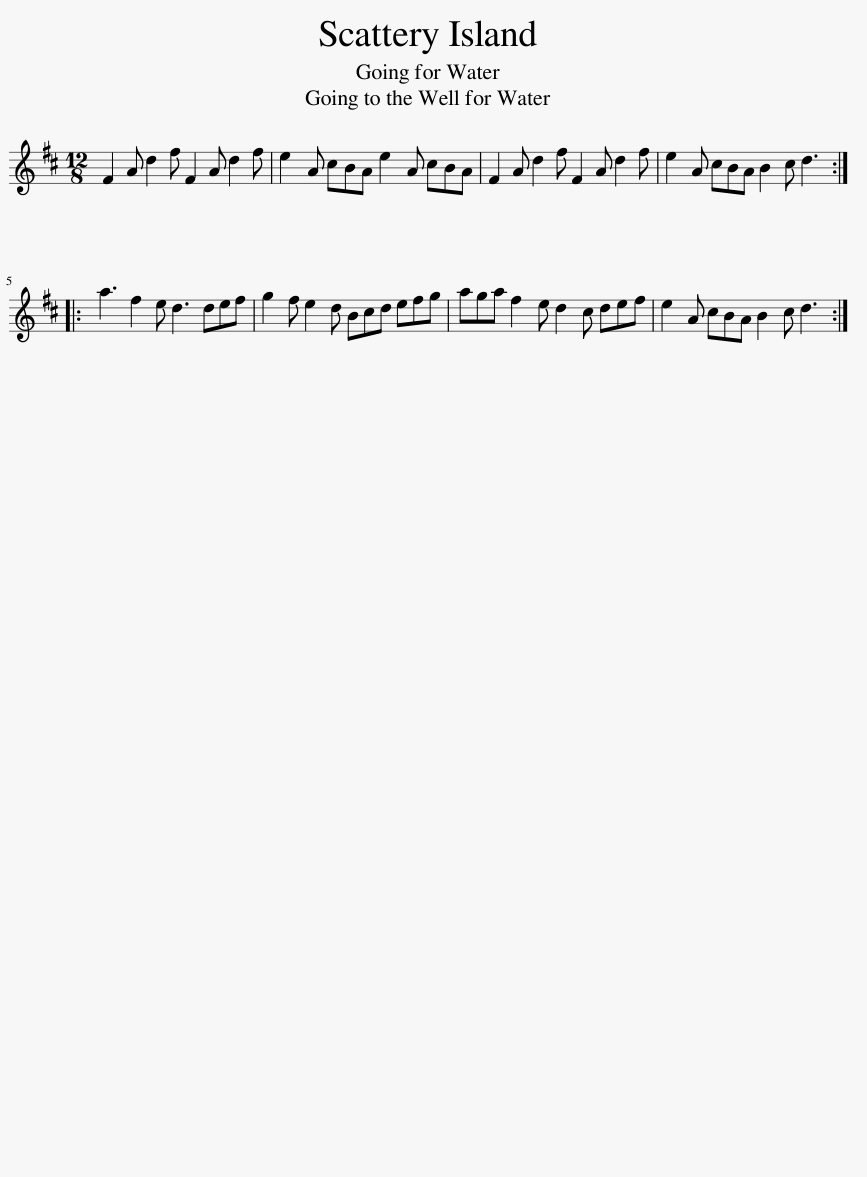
X:1
L:1/8
M:12/8
I:linebreak $
K:D
V:1 treble
V:1
 F2 A d2 f F2 A d2 f | e2 A cBA e2 A cBA | F2 A d2 f F2 A d2 f | e2 A cBA B2 c d3 ::$ a3 f2 e d3 def | %5
 g2 f e2 d Bcd efg | aga f2 e d2 c def | e2 A cBA B2 c d3 :| %8
